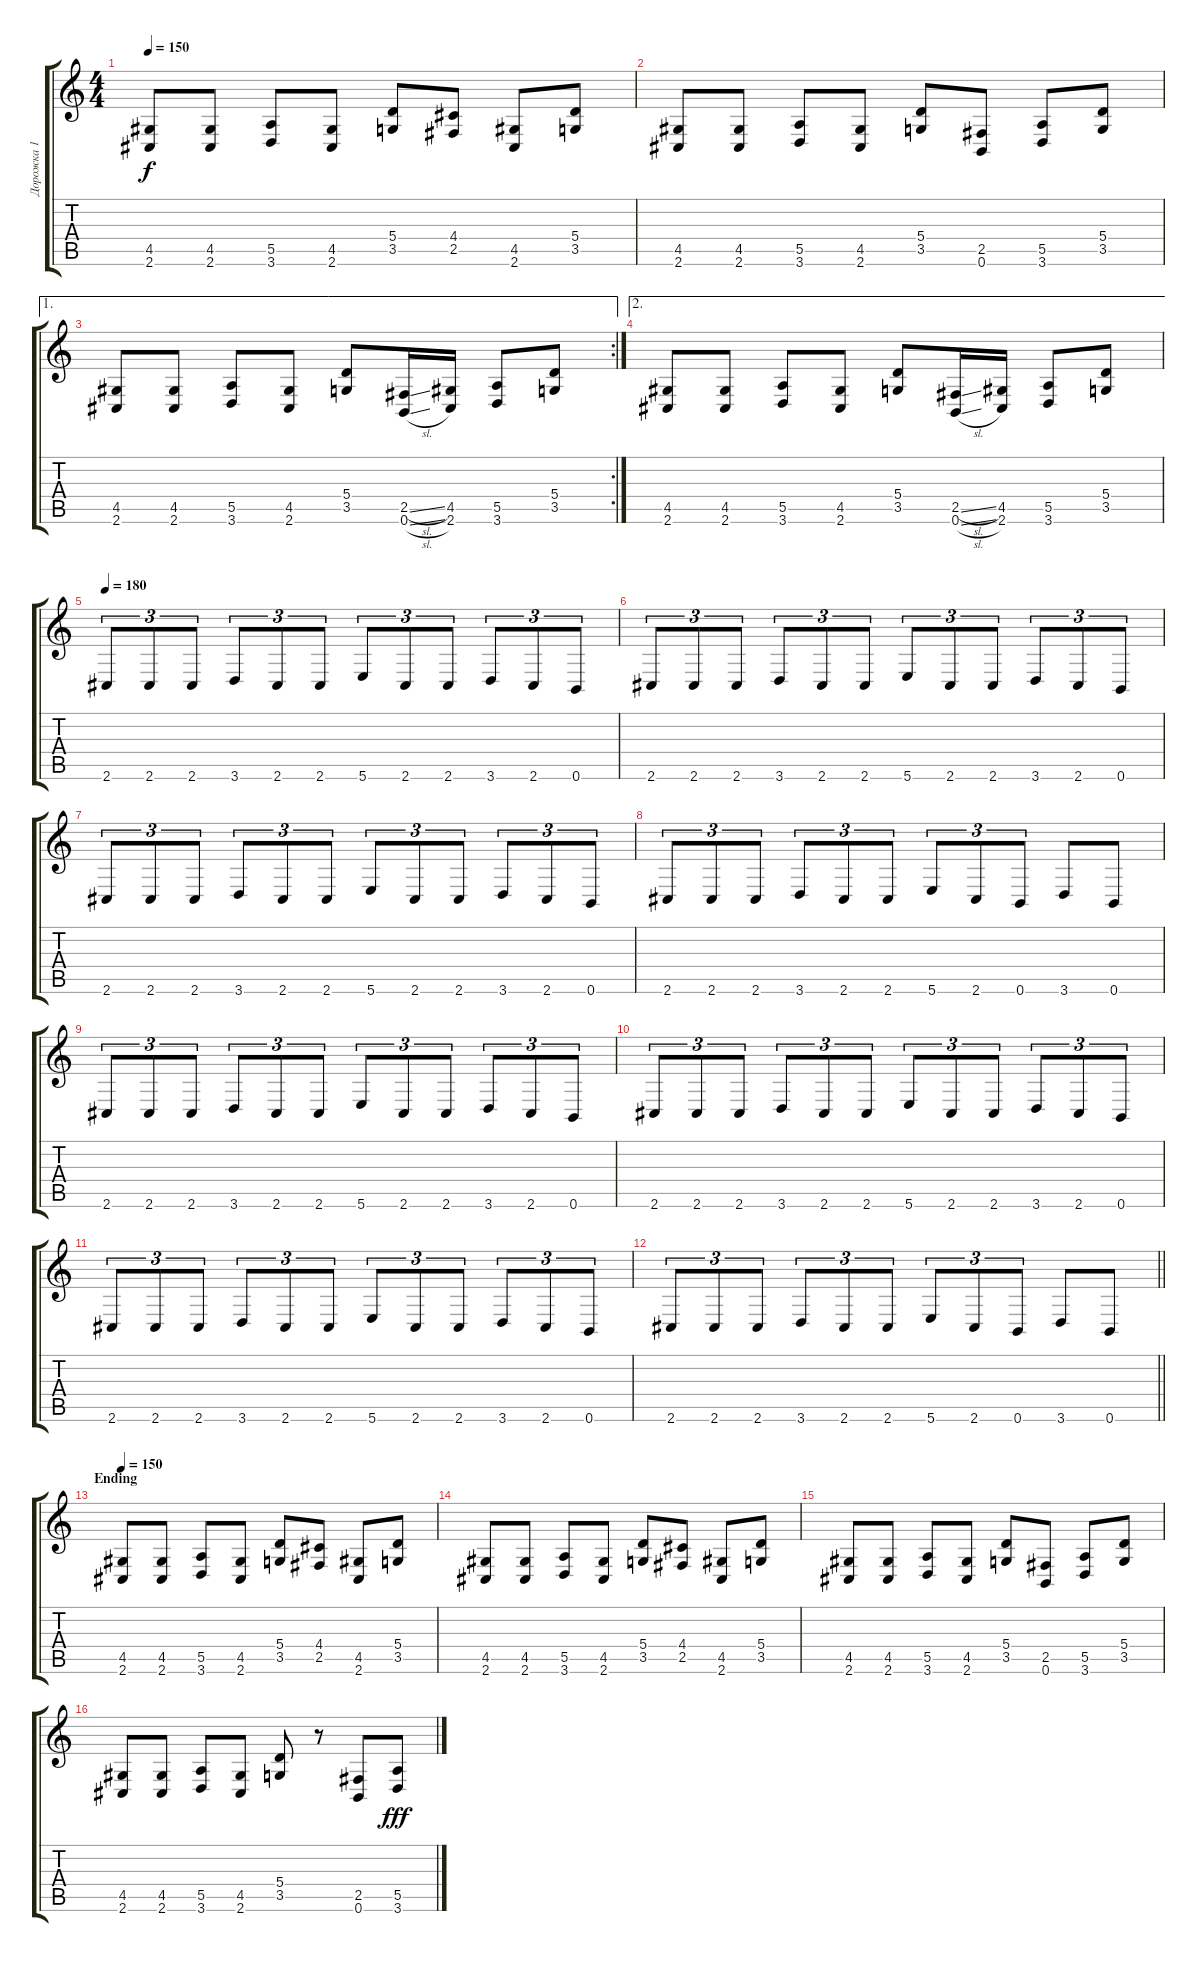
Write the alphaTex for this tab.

\track ("Дорожка 1" "Дорожка 1") {instrument distortionguitar}
\staff {score tabs}
\tuning (B3 Gb3 D3 A2 E2 B1) {hide}
\ts (4 4)
\tempo 150
\clef g2
\ks c
(4.5 2.6).8{dy f} (4.5 2.6).8 (5.5 3.6).8 (4.5 2.6).8 (5.4 3.5).8 (4.4 2.5).8 (4.5 2.6).8 (5.4 3.5).8 |
(4.5 2.6).8 (4.5 2.6).8 (5.5 3.6).8 (4.5 2.6).8 (5.4 3.5).8 (2.5 0.6).8 (5.5 3.6).8 (5.4 3.5).8 |
\ae 1
\rc 2
(4.5 2.6).8 (4.5 2.6).8 (5.5 3.6).8 (4.5 2.6).8 (5.4 3.5).8 (2.5{sl} 0.6{sl}).16 (4.5 2.6).16 (5.5 3.6).8 (5.4 3.5).8 |
\ae 2
(4.5 2.6).8 (4.5 2.6).8 (5.5 3.6).8 (4.5 2.6).8 (5.4 3.5).8 (2.5{sl} 0.6{sl}).16 (4.5 2.6).16 (5.5 3.6).8 (5.4 3.5).8 |
\tempo 180
2.6.8{tu (3 2)} 2.6.8{tu (3 2)} 2.6.8{tu (3 2)} 3.6.8{tu (3 2)} 2.6.8{tu (3 2)} 2.6.8{tu (3 2)} 5.6.8{tu (3 2)} 2.6.8{tu (3 2)} 2.6.8{tu (3 2)} 3.6.8{tu (3 2)} 2.6.8{tu (3 2)} 0.6.8{tu (3 2)} |
2.6.8{tu (3 2)} 2.6.8{tu (3 2)} 2.6.8{tu (3 2)} 3.6.8{tu (3 2)} 2.6.8{tu (3 2)} 2.6.8{tu (3 2)} 5.6.8{tu (3 2)} 2.6.8{tu (3 2)} 2.6.8{tu (3 2)} 3.6.8{tu (3 2)} 2.6.8{tu (3 2)} 0.6.8{tu (3 2)} |
2.6.8{tu (3 2)} 2.6.8{tu (3 2)} 2.6.8{tu (3 2)} 3.6.8{tu (3 2)} 2.6.8{tu (3 2)} 2.6.8{tu (3 2)} 5.6.8{tu (3 2)} 2.6.8{tu (3 2)} 2.6.8{tu (3 2)} 3.6.8{tu (3 2)} 2.6.8{tu (3 2)} 0.6.8{tu (3 2)} |
2.6.8{tu (3 2)} 2.6.8{tu (3 2)} 2.6.8{tu (3 2)} 3.6.8{tu (3 2)} 2.6.8{tu (3 2)} 2.6.8{tu (3 2)} 5.6.8{tu (3 2)} 2.6.8{tu (3 2)} 0.6.8{tu (3 2)} 3.6.8 0.6.8 |
2.6.8{tu (3 2)} 2.6.8{tu (3 2)} 2.6.8{tu (3 2)} 3.6.8{tu (3 2)} 2.6.8{tu (3 2)} 2.6.8{tu (3 2)} 5.6.8{tu (3 2)} 2.6.8{tu (3 2)} 2.6.8{tu (3 2)} 3.6.8{tu (3 2)} 2.6.8{tu (3 2)} 0.6.8{tu (3 2)} |
2.6.8{tu (3 2)} 2.6.8{tu (3 2)} 2.6.8{tu (3 2)} 3.6.8{tu (3 2)} 2.6.8{tu (3 2)} 2.6.8{tu (3 2)} 5.6.8{tu (3 2)} 2.6.8{tu (3 2)} 2.6.8{tu (3 2)} 3.6.8{tu (3 2)} 2.6.8{tu (3 2)} 0.6.8{tu (3 2)} |
2.6.8{tu (3 2)} 2.6.8{tu (3 2)} 2.6.8{tu (3 2)} 3.6.8{tu (3 2)} 2.6.8{tu (3 2)} 2.6.8{tu (3 2)} 5.6.8{tu (3 2)} 2.6.8{tu (3 2)} 2.6.8{tu (3 2)} 3.6.8{tu (3 2)} 2.6.8{tu (3 2)} 0.6.8{tu (3 2)} |
\barLineRight lightlight
2.6.8{tu (3 2)} 2.6.8{tu (3 2)} 2.6.8{tu (3 2)} 3.6.8{tu (3 2)} 2.6.8{tu (3 2)} 2.6.8{tu (3 2)} 5.6.8{tu (3 2)} 2.6.8{tu (3 2)} 0.6.8{tu (3 2)} 3.6.8 0.6.8 |
\section ("" "Ending")
\tempo 150
(4.5 2.6).8 (4.5 2.6).8 (5.5 3.6).8 (4.5 2.6).8 (5.4 3.5).8 (4.4 2.5).8 (4.5 2.6).8 (5.4 3.5).8 |
(4.5 2.6).8 (4.5 2.6).8 (5.5 3.6).8 (4.5 2.6).8 (5.4 3.5).8 (4.4 2.5).8 (4.5 2.6).8 (5.4 3.5).8 |
(4.5 2.6).8 (4.5 2.6).8 (5.5 3.6).8 (4.5 2.6).8 (5.4 3.5).8 (2.5 0.6).8 (5.5 3.6).8 (5.4 3.5).8 |
(4.5 2.6).8 (4.5 2.6).8 (5.5 3.6).8 (4.5 2.6).8 (5.4 3.5).8 r.8 (2.5 0.6).8 (5.5 3.6).8{dy fff}
